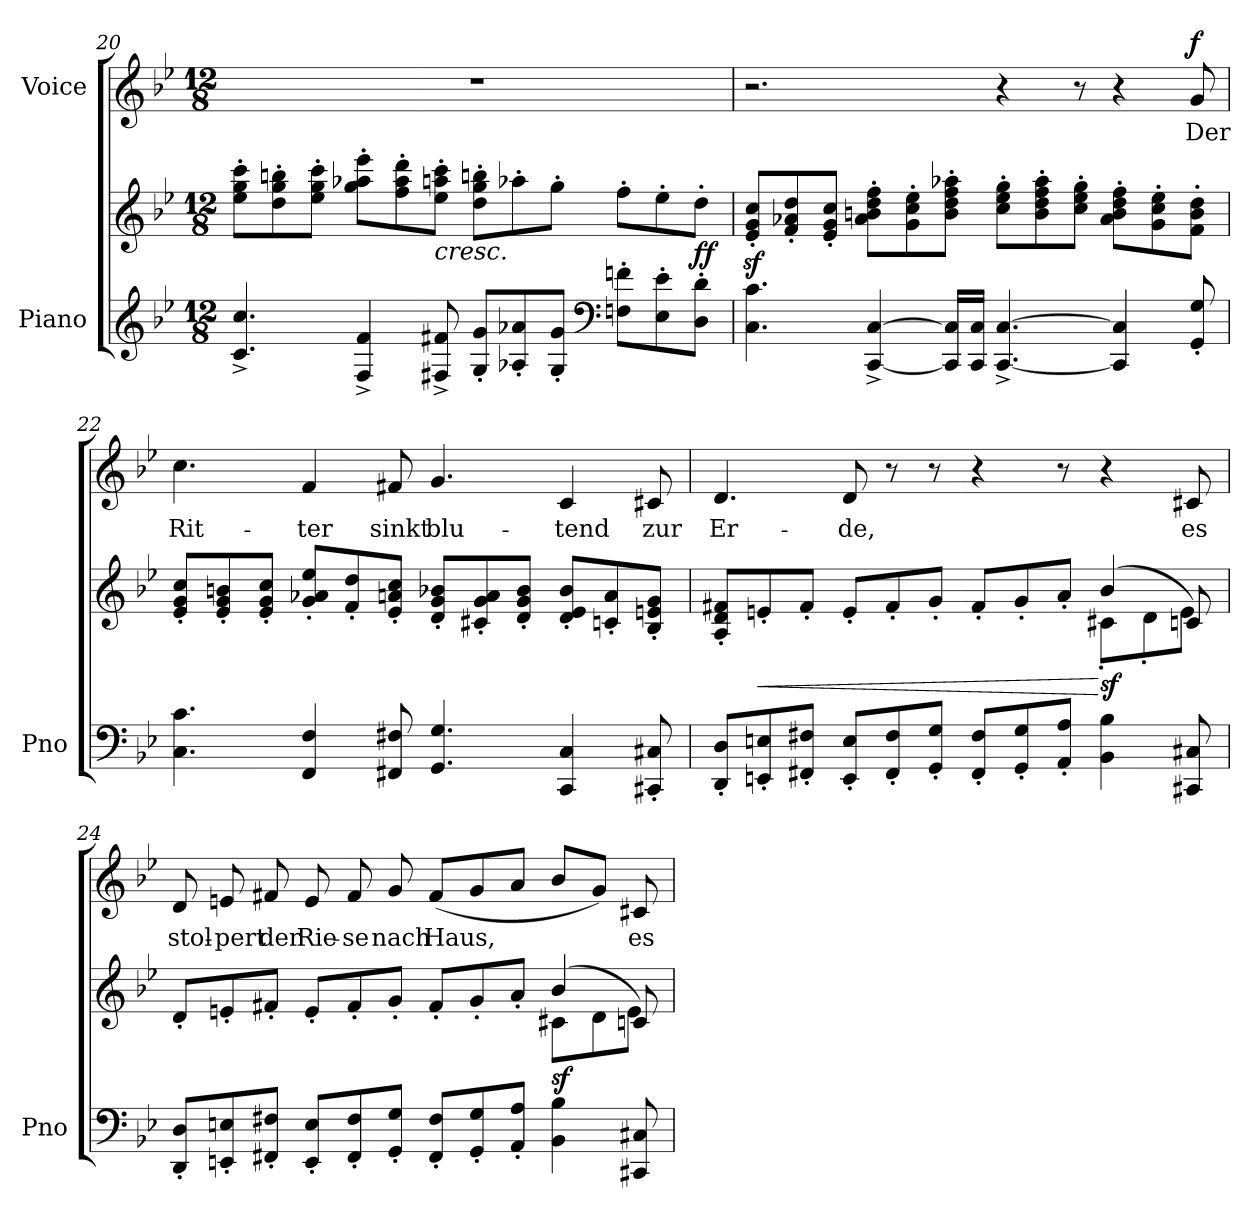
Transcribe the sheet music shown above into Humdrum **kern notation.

**kern	**kern	**dynam	**kern	**text	**dynam
*part2	*part2	*part2	*part1	*part1	*part1
*staff3	*staff2	*staff2/3	*staff1	*staff1	*staff1
*I"Piano	*	*	*I"Voice	*	*
*I'Pno	*	*	*	*	*
*clefG2	*clefG2	*	*clefG2	*	*
*k[b-e-]	*k[b-e-]	*	*k[b-e-]	*	*
*M12/8	*M12/8	*	*M12/8	*	*
=20	=20	=20	=20	=20	=20
4.c/^> 4.cc/^>	8ee-\' 8gg\' 8ccc\'L	.	1.r	.	.
.	8dd\' 8gg\' 8bbn\'	.	.	.	.
.	8ee-\' 8gg\' 8ccc\'J	.	.	.	.
4F/^> 4f/^>	8gg\' 8aa-X\' 8eee-\'L	.	.	.	.
.	8ff\' 8aa-\' 8ddd\'	.	.	.	.
!	!	!LO:HP:b	!	!	!
8F#X/^> 8f#X/^>	8ee-\' 8aan\' 8ccc\'J	<	.	.	.
8G/' 8g/'L	8dd\' 8gg\' 8bbn\'L	.	.	.	.
8A-X/' 8a-X/'	8aa-X'\	.	.	.	.
8G/' 8g/'J	8gg'\J	.	.	.	.
*clefF4	*	*	*	*	*
8Fn\' 8fn\'L	8ff'\L	.	.	.	.
8E-\' 8e-\'	8ee-'\	.	.	.	.
!	!	!LO:DY:b	!	!	!
8D\' 8d\'J	8dd'\J	ff	.	.	.
!!LO:PB:g=z
=21	=21	=21	=21	=21	=21
4.C\ 4.c\	8e-/z<' 8g/z<' 8cc/z<'L	.	2.r	.	.
.	8f/' 8a-X/' 8dd/'	.	.	.	.
.	8e-/' 8g/' 8cc/'J	.	.	.	.
[4CC/^> [4C/^>	8a-\' 8bn\' 8dd\' 8ff\'L	.	.	.	.
.	8g\' 8cc\' 8ee-\'	.	.	.	.
16CC/] 16C/]LL	8b\' 8dd\' 8ff\' 8aa-X\'J	.	.	.	.
16CC/ 16C/JJ	.	.	.	.	.
[4.CC/^> [4.C/^>	8cc\' 8ee-\' 8gg\'L	.	4r	.	.
.	8b\' 8dd\' 8ff\' 8aa-\'	.	.	.	.
.	8cc\' 8ee-\' 8gg\'J	.	8r	.	.
4CC/] 4C/]	8a-\' 8b\' 8dd\' 8ff\'L	.	4r	.	.
.	8g\' 8cc\' 8ee-\'	.	.	.	.
!	!	!	!	!LO:LY:b	!LO:DY:a
8GG/' 8G/'	8f\' 8b\' 8dd\'J	.	8g/	Der	f
=22	=22	=22	=22	=22	=22
!	!	!	!	!LO:LY:b	!
4.C\ 4.c\	8e-/' 8g/' 8cc/'L	.	4.cc\	Rit-	.
.	8e-/' 8g/' 8bn/'	.	.	.	.
.	8e-/' 8g/' 8cc/'J	.	.	.	.
!	!	!	!	!LO:LY:b	!
4FF/ 4F/	8g/' 8a-X/' 8ee-/'L	.	4f/	-ter	.
.	8f/' 8dd/'	.	.	.	.
!	!	!	!	!LO:LY:b	!
8FF#X/ 8F#X/	8e-/' 8an/' 8cc/'J	.	8f#X/	sinkt	.
!	!	!	!	!LO:LY:b	!
4.GG/ 4.G/	8d/' 8g/' 8b-X/'L	.	4.g/	blu-	.
.	8c#X/' 8g/' 8a/'	.	.	.	.
.	8d/' 8g/' 8b-/'J	.	.	.	.
!	!	!	!	!LO:LY:b	!
4CC/ 4C/	8d/' 8e-/' 8b-/'L	.	4c/	-tend	.
.	8cn/' 8a/'	.	.	.	.
!	!	!	!	!LO:LY:b	!
8CC#X/' 8C#X/'	8B-/' 8en/' 8g/'J	.	8c#X/	zur	.
=23	=23	=23	=23	=23	=23
*	*^	*	*	*	*
!	!	!	!	!	!LO:LY:b	!
8DD/' 8D/'L	8A/' 8d/' 8f#X/'L	2.ryy	.	4.d/	Er-	.
!	!	!	!LO:HP:b	!	!	!
8EEn/' 8En/'	8en'/	.	<	.	.	.
8FF#X/' 8F#X/'J	8f#'/J	.	.	.	.	.
!	!	!	!	!	!LO:LY:b	!
8EE/' 8E/'L	8e'/L	.	.	8d/	-de,	.
8FF#/' 8F#/'	8f#'/	.	.	8r	.	.
8GG/' 8G/'J	8g'/J	.	.	8r	.	.
8FF#/' 8F#/'L	8f#'/L	4.ryy	.	4r	.	.
8GG/' 8G/'	8g'/	.	.	.	.	.
8AA/' 8A/'J	8a'/J	.	.	8r	.	.
!	!	!	!LO:DY:n=1:b	!	!	!
4BB-\ 4B-\	(4b-/	8c#X'\L	[ sf	4r	.	.
.	.	8d'\	.	.	.	.
!	!	!	!	!	!LO:LY:b	!
8CC#X/ 8C#X/	8cn/)	8e\J	.	8c#X/	es	.
!!LO:LB:g=z
=24	=24	=24	=24	=24	=24	=24
!	!	!	!	!	!LO:LY:b	!
8DD/' 8D/'L	8d'/L	2.ryy	.	8d/	stol-	.
!	!	!	!	!	!LO:LY:b	!
8EEn/' 8En/'	8en'/	.	.	8en/	-pert	.
!	!	!	!	!	!LO:LY:b	!
8FF#X/' 8F#X/'J	8f#X'/J	.	.	8f#X/	der	.
!	!	!	!	!	!LO:LY:b	!
8EE/' 8E/'L	8e'/L	.	.	8e/	Rie-	.
!	!	!	!	!	!LO:LY:b	!
8FF#/' 8F#/'	8f#'/	.	.	8f#/	-se	.
!	!	!	!	!	!LO:LY:b	!
8GG/' 8G/'J	8g'/J	.	.	8g/	nach	.
!	!	!	!	!	!LO:LY:b	!
8FF#/' 8F#/'L	8f#'/L	4.ryy	.	(8f#/L	Haus,	.
8GG/' 8G/'	8g'/	.	.	8g/	.	.
8AA/' 8A/'J	8a'/J	.	.	8a/J	.	.
!	!	!	!LO:DY:n=1:b	!	!	!
4BB-\ 4B-\	(4b-/	8c#X\L	[ sf	8b-/L	.	.
.	.	8d\	.	8g/J)	.	.
!	!	!	!	!	!LO:LY:b	!
8CC#X/ 8C#X/	8cn/)	8e\J	.	8c#X/	es	.
*	*v	*v	*	*	*	*
=	=	=	=	=	=
*-	*-	*-	*-	*-	*-
